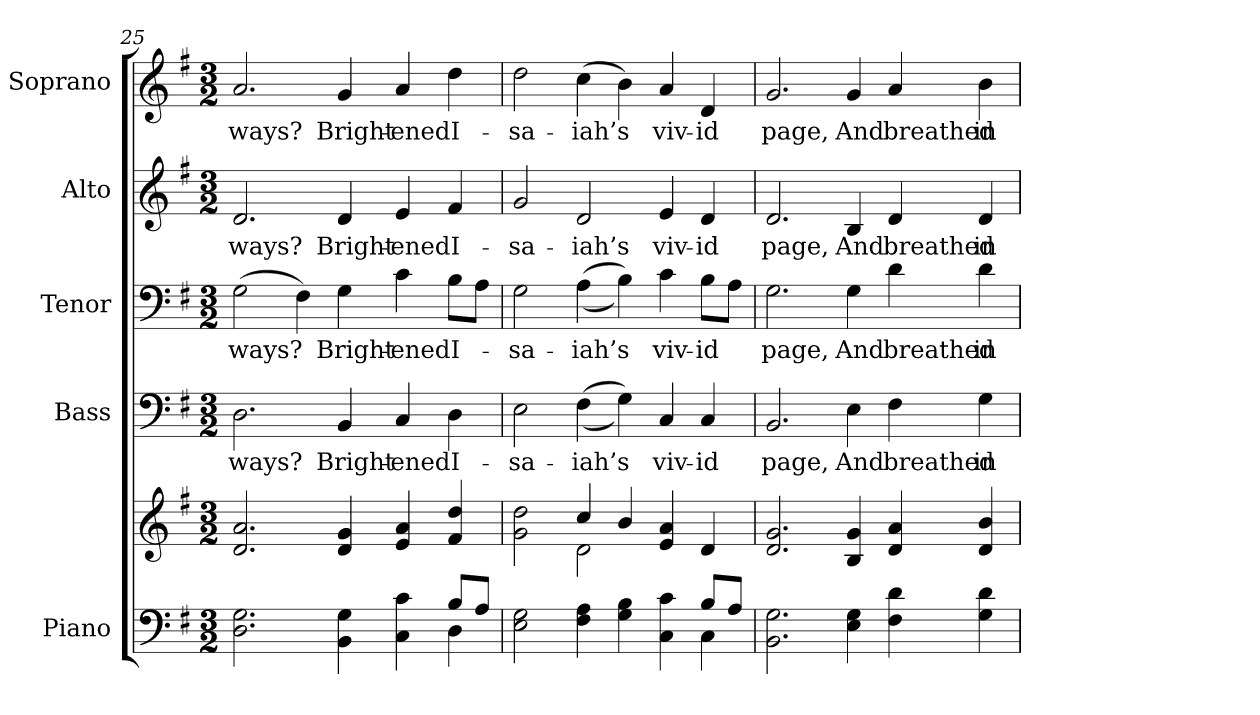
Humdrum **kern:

**kern	**kern	**kern	**text	**kern	**text	**kern	**text	**kern	**text
*part5	*part5	*part4	*part4	*part3	*part3	*part2	*part2	*part1	*part1
*staff6	*staff5	*staff4	*staff4	*staff3	*staff3	*staff2	*staff2	*staff1	*staff1
*I"Piano	*	*I"Bass	*	*I"Tenor	*	*I"Alto	*	*I"Soprano	*
*I'Pno.	*	*I'B.	*	*I'T.	*	*I'A.	*	*I'S.	*
!!LO:PB:g=z
*clefF4	*clefG2	*clefF4	*	*clefF4	*	*clefG2	*	*clefG2	*
*k[f#]	*k[f#]	*k[f#]	*	*k[f#]	*	*k[f#]	*	*k[f#]	*
*G:	*G:	*G:	*	*G:	*	*G:	*	*G:	*
*M3/2	*M3/2	*M3/2	*	*M3/2	*	*M3/2	*	*M3/2	*
=25	=25	=25	=25	=25	=25	=25	=25	=25	=25
*^	*	*	*	*	*	*	*	*	*
!	!	!	!	!LO:LY:b:color=#000000	!	!	!	!	!	!
!	!	!	!	!	!	!LO:LY:b:color=#000000	!	!	!	!
!	!	!	!	!	!	!	!	!LO:LY:b:color=#000000	!	!
!	!	!	!	!	!	!	!	!	!	!LO:LY:b:color=#000000
2.Di\ 2.Gi	1ryy	2.di/ 2.ai	2.Di\	ways?	(2Gi\	ways?	2.di/	ways?	2.ai/	ways?
.	.	.	.	.	4F#i\)	.	.	.	.	.
!	!	!	!	!LO:LY:b:color=#000000	!	!	!	!	!	!
!	!	!	!	!	!	!LO:LY:b:color=#000000	!	!	!	!
!	!	!	!	!	!	!	!	!LO:LY:b:color=#000000	!	!
!	!	!	!	!	!	!	!	!	!	!LO:LY:b:color=#000000
4BBi\ 4Gi	.	4di/ 4gi	4BBi/	Bright-	4Gi\	Bright-	4di/	Bright-	4gi/	Bright-
!	!	!	!	!LO:LY:b:color=#000000	!	!	!	!	!	!
!	!	!	!	!	!	!LO:LY:b:color=#000000	!	!	!	!
!	!	!	!	!	!	!	!	!LO:LY:b:color=#000000	!	!
!	!	!	!	!	!	!	!	!	!	!LO:LY:b:color=#000000
4Ci\ 4ci	4ryy	4ei/ 4ai	4Ci/	-ened	4ci\	-ened	4ei/	-ened	4ai/	-ened
!	!	!	!	!LO:LY:b:color=#000000	!	!	!	!	!	!
!	!	!	!	!	!	!LO:LY:b:color=#000000	!	!	!	!
!	!	!	!	!	!	!	!	!LO:LY:b:color=#000000	!	!
!	!	!	!	!	!	!	!	!	!	!LO:LY:b:color=#000000
8Bi/L	4Di\	4f#i/ 4ddi	4Di\	I-	8Bi\L	I-	4f#i/	I-	4ddi\	I-
8Ai/J	.	.	.	.	8Ai\J	.	.	.	.	.
=26	=26	=26	=26	=26	=26	=26	=26	=26	=26	=26
*	*	*^	*	*	*	*	*	*	*	*
!	!	!	!	!	!LO:LY:b:color=#000000	!	!	!	!	!	!
!	!	!	!	!	!	!	!LO:LY:b:color=#000000	!	!	!	!
!	!	!	!	!	!	!	!	!	!LO:LY:b:color=#000000	!	!
!	!	!	!	!	!	!	!	!	!	!	!LO:LY:b:color=#000000
2Ei\ 2Gi	1ryy	2gi\ 2ddi	2ryy	2Ei\	-sa-	2Gi\	-sa-	2gi/	-sa-	2ddi\	-sa-
!	!	!	!	!	!LO:LY:b:color=#000000	!	!	!	!	!	!
!	!	!	!	!	!	!	!LO:LY:b:color=#000000	!	!	!	!
!	!	!	!	!	!	!	!	!	!LO:LY:b:color=#000000	!	!
!	!	!	!	!	!	!	!	!	!	!	!LO:LY:b:color=#000000
4F#i\ 4Ai	.	4cci/	2di\	((4F#i\	-iah’s	((4Ai\	-iah’s	2di/	-iah’s	(4cci\	-iah’s
4Gi\ 4Bi	.	4bi/	.	4Gi\))	.	4Bi\))	.	.	.	4bi\)	.
!	!	!	!	!	!LO:LY:b:color=#000000	!	!	!	!	!	!
!	!	!	!	!	!	!	!LO:LY:b:color=#000000	!	!	!	!
!	!	!	!	!	!	!	!	!	!LO:LY:b:color=#000000	!	!
!	!	!	!	!	!	!	!	!	!	!	!LO:LY:b:color=#000000
4Ci\ 4ci	4ryy	4ei/ 4ai	2ryy	4Ci/	viv-	4ci\	viv-	4ei/	viv-	4ai/	viv-
!	!	!	!	!	!LO:LY:b:color=#000000	!	!	!	!	!	!
!	!	!	!	!	!	!	!LO:LY:b:color=#000000	!	!	!	!
!	!	!	!	!	!	!	!	!	!LO:LY:b:color=#000000	!	!
!	!	!	!	!	!	!	!	!	!	!	!LO:LY:b:color=#000000
8Bi/L	4Ci\	4di/	.	4Ci/	-id	8Bi\L	-id	4di/	-id	4di/	-id
8Ai/J	.	.	.	.	.	8Ai\J	.	.	.	.	.
*v	*v	*	*	*	*	*	*	*	*	*	*
*	*v	*v	*	*	*	*	*	*	*	*
!!LO:PB:g=z
=27	=27	=27	=27	=27	=27	=27	=27	=27	=27
!	!	!	!LO:LY:b:color=#000000	!	!	!	!	!	!
!	!	!	!	!	!LO:LY:b:color=#000000	!	!	!	!
!	!	!	!	!	!	!	!LO:LY:b:color=#000000	!	!
!	!	!	!	!	!	!	!	!	!LO:LY:b:color=#000000
2.BBi\ 2.Gi	2.di/ 2.gi	2.BBi/	page,	2.Gi\	page,	2.di/	page,	2.gi/	page,
!	!	!	!LO:LY:b:color=#000000	!	!	!	!	!	!
!	!	!	!	!	!LO:LY:b:color=#000000	!	!	!	!
!	!	!	!	!	!	!	!LO:LY:b:color=#000000	!	!
!	!	!	!	!	!	!	!	!	!LO:LY:b:color=#000000
4Ei\ 4Gi	4Bi/ 4gi	4Ei\	And	4Gi\	And	4Bi/	And	4gi/	And
!	!	!	!LO:LY:b:color=#000000	!	!	!	!	!	!
!	!	!	!	!	!LO:LY:b:color=#000000	!	!	!	!
!	!	!	!	!	!	!	!LO:LY:b:color=#000000	!	!
!	!	!	!	!	!	!	!	!	!LO:LY:b:color=#000000
4F#i\ 4di	4di/ 4ai	4F#i\	breathed	4di\	breathed	4di/	breathed	4ai/	breathed
!	!	!	!LO:LY:b:color=#000000	!	!	!	!	!	!
!	!	!	!	!	!LO:LY:b:color=#000000	!	!	!	!
!	!	!	!	!	!	!	!LO:LY:b:color=#000000	!	!
!	!	!	!	!	!	!	!	!	!LO:LY:b:color=#000000
4Gi\ 4di	4di/ 4bi	4Gi\	in	4di\	in	4di/	in	4bi\	in
=	=	=	=	=	=	=	=	=	=
*-	*-	*-	*-	*-	*-	*-	*-	*-	*-
